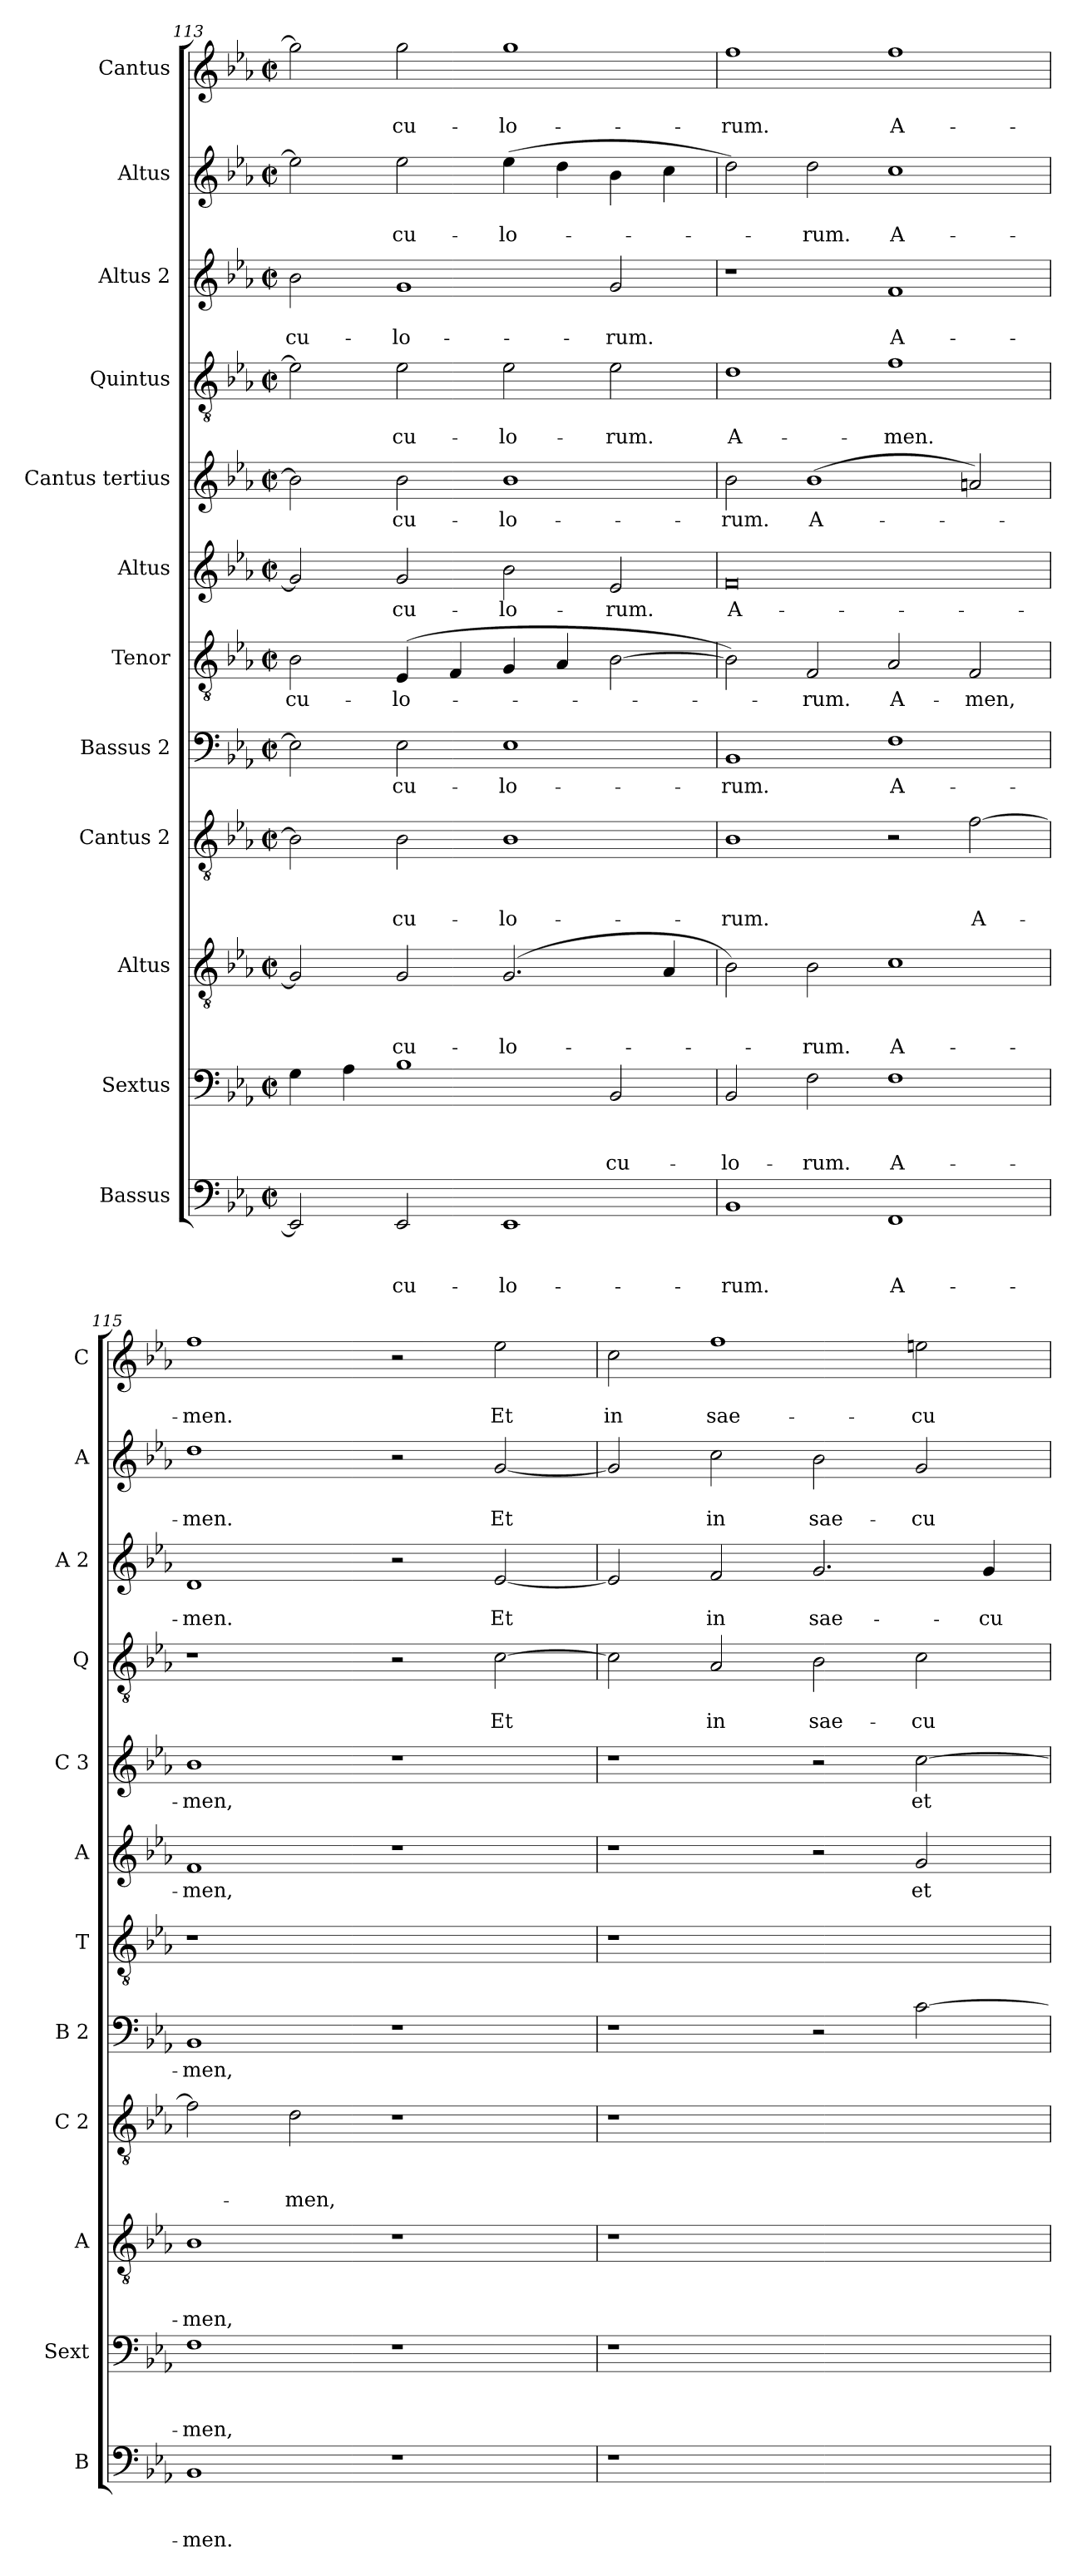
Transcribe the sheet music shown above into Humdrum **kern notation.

**kern	**text	**text	**text	**kern	**text	**text	**text	**kern	**text	**text	**text	**kern	**text	**text	**text	**kern	**text	**kern	**text	**kern	**text	**kern	**text	**kern	**text	**text	**kern	**text	**text	**kern	**text	**text	**kern	**text	**text
*part12	*part12	*part12	*part12	*part11	*part11	*part11	*part11	*part10	*part10	*part10	*part10	*part9	*part9	*part9	*part9	*part8	*part8	*part7	*part7	*part6	*part6	*part5	*part5	*part4	*part4	*part4	*part3	*part3	*part3	*part2	*part2	*part2	*part1	*part1	*part1
*staff12	*staff12	*staff12	*staff12	*staff11	*staff11	*staff11	*staff11	*staff10	*staff10	*staff10	*staff10	*staff9	*staff9	*staff9	*staff9	*staff8	*staff8	*staff7	*staff7	*staff6	*staff6	*staff5	*staff5	*staff4	*staff4	*staff4	*staff3	*staff3	*staff3	*staff2	*staff2	*staff2	*staff1	*staff1	*staff1
*I"Bassus	*	*	*	*I"Sextus	*	*	*	*I"Altus	*	*	*	*I"Cantus 2	*	*	*	*I"Bassus 2	*	*I"Tenor	*	*I"Altus	*	*I"Cantus  tertius	*	*I"Quintus	*	*	*I"Altus 2	*	*	*I"Altus	*	*	*I"Cantus	*	*
*I'B	*	*	*	*I'Sext	*	*	*	*I'A	*	*	*	*I'C 2	*	*	*	*I'B 2	*	*I'T	*	*I'A	*	*I'C 3	*	*I'Q	*	*	*I'A 2	*	*	*I'A	*	*	*I'C	*	*
*clefF4	*	*	*	*clefF4	*	*	*	*clefGv2	*	*	*	*clefGv2	*	*	*	*clefF4	*	*clefGv2	*	*clefG2	*	*clefG2	*	*clefGv2	*	*	*clefG2	*	*	*clefG2	*	*	*clefG2	*	*
*k[b-e-a-]	*	*	*	*k[b-e-a-]	*	*	*	*k[b-e-a-]	*	*	*	*k[b-e-a-]	*	*	*	*k[b-e-a-]	*	*k[b-e-a-]	*	*k[b-e-a-]	*	*k[b-e-a-]	*	*k[b-e-a-]	*	*	*k[b-e-a-]	*	*	*k[b-e-a-]	*	*	*k[b-e-a-]	*	*
*E-:	*	*	*	*E-:	*	*	*	*E-:	*	*	*	*E-:	*	*	*	*E-:	*	*E-:	*	*E-:	*	*E-:	*	*E-:	*	*	*E-:	*	*	*E-:	*	*	*E-:	*	*
*M2/2	*	*	*	*M2/2	*	*	*	*M2/2	*	*	*	*M2/2	*	*	*	*M2/2	*	*M2/2	*	*M2/2	*	*M2/2	*	*M2/2	*	*	*M2/2	*	*	*M2/2	*	*	*M2/2	*	*
*met(c|)	*	*	*	*met(c|)	*	*	*	*met(c|)	*	*	*	*met(c|)	*	*	*	*met(c|)	*	*met(c|)	*	*met(c|)	*	*met(c|)	*	*met(c|)	*	*	*met(c|)	*	*	*met(c|)	*	*	*met(c|)	*	*
=113	=113	=113	=113	=113	=113	=113	=113	=113	=113	=113	=113	=113	=113	=113	=113	=113	=113	=113	=113	=113	=113	=113	=113	=113	=113	=113	=113	=113	=113	=113	=113	=113	=113	=113	=113
!	!	!	!	!	!	!	!	!	!	!	!	!	!	!	!	!	!	!	!LO:LY:b	!	!	!	!	!	!	!	!	!	!LO:LY:b	!	!	!	!	!	!
2EE-/]	.	.	.	4G\	.	.	.	2G/]	.	.	.	2B-\]	.	.	.	2E-\]	.	2B-\	-cu-	2g/]	.	2b-\]	.	2e-\]	.	.	2b-\	.	-cu-	2ee-\]	.	.	2gg\]	.	.
.	.	.	.	4A-\	.	.	.	.	.	.	.	.	.	.	.	.	.	.	.	.	.	.	.	.	.	.	.	.	.	.	.	.	.	.	.
!	!	!	!LO:LY:b	!	!	!	!	!	!	!	!LO:LY:b	!	!	!	!LO:LY:b	!	!LO:LY:b	!	!LO:LY:b	!	!LO:LY:b	!	!LO:LY:b	!	!	!LO:LY:b	!	!	!LO:LY:b	!	!	!LO:LY:b	!	!	!LO:LY:b
2EE-/	.	.	-cu-	1B-	.	.	.	2G/	.	.	-cu-	2B-\	.	.	-cu-	2E-\	-cu-	(>4E-/	-lo-	2g/	-cu-	2b-\	-cu-	2e-\	.	-cu-	1g	.	-lo-	2ee-\	.	-cu-	2gg\	.	-cu-
.	.	.	.	.	.	.	.	.	.	.	.	.	.	.	.	.	.	4F/	.	.	.	.	.	.	.	.	.	.	.	.	.	.	.	.	.
!	!	!	!LO:LY:b	!	!	!	!	!	!	!	!LO:LY:b	!	!	!	!LO:LY:b	!	!LO:LY:b	!	!	!	!LO:LY:b	!	!LO:LY:b	!	!	!LO:LY:b	!	!	!	!	!	!LO:LY:b	!	!	!LO:LY:b
1EE-	.	.	-lo-	.	.	.	.	(>2.G/	.	.	-lo-	1B-	.	.	-lo-	1E-	-lo-	4G/	.	2b-\	-lo-	1b-	-lo-	2e-\	.	-lo-	.	.	.	(>4ee-\	.	-lo-	1gg	.	-lo-
.	.	.	.	.	.	.	.	.	.	.	.	.	.	.	.	.	.	4A-/	.	.	.	.	.	.	.	.	.	.	.	4dd\	.	.	.	.	.
!	!	!	!	!	!	!	!LO:LY:b	!	!	!	!	!	!	!	!	!	!	!	!	!	!LO:LY:b	!	!	!	!	!LO:LY:b	!	!	!LO:LY:b	!	!	!	!	!	!
.	.	.	.	2BB-/	.	.	-cu-	.	.	.	.	.	.	.	.	.	.	[2B-\	.	2e-/	-rum.	.	.	2e-\	.	-rum.	2g/	.	-rum.	4b-\	.	.	.	.	.
.	.	.	.	.	.	.	.	4A-/	.	.	.	.	.	.	.	.	.	.	.	.	.	.	.	.	.	.	.	.	.	4cc\	.	.	.	.	.
!!LO:PB:g=z
=114	=114	=114	=114	=114	=114	=114	=114	=114	=114	=114	=114	=114	=114	=114	=114	=114	=114	=114	=114	=114	=114	=114	=114	=114	=114	=114	=114	=114	=114	=114	=114	=114	=114	=114	=114
!	!	!	!LO:LY:b	!	!	!	!LO:LY:b	!	!	!	!	!	!	!	!LO:LY:b	!	!LO:LY:b	!	!	!	!LO:LY:b	!	!LO:LY:b	!	!	!LO:LY:b	!	!	!	!	!	!	!	!	!LO:LY:b
1BB-	.	.	-rum.	2BB-/	.	.	-lo-	2B-\)	.	.	.	1B-	.	.	-rum.	1BB-	-rum.	2B-\])	.	0f	A-	2b-\	-rum.	1d	.	A-	1r	.	.	2dd\)	.	.	1ff	.	-rum.
!	!	!	!	!	!	!	!LO:LY:b	!	!	!	!LO:LY:b	!	!	!	!	!	!	!	!LO:LY:b	!	!	!	!LO:LY:b	!	!	!	!	!	!	!	!	!LO:LY:b	!	!	!
.	.	.	.	2F\	.	.	-rum.	2B-\	.	.	-rum.	.	.	.	.	.	.	2F/	-rum.	.	.	(>1b-	A-	.	.	.	.	.	.	2dd\	.	-rum.	.	.	.
!	!	!	!LO:LY:b	!	!	!	!LO:LY:b	!	!	!	!LO:LY:b	!	!	!	!	!	!LO:LY:b	!	!LO:LY:b	!	!	!	!	!	!	!LO:LY:b	!	!	!LO:LY:b	!	!	!LO:LY:b	!	!	!LO:LY:b
1FF	.	.	A-	1F	.	.	A-	1c	.	.	A-	2r	.	.	.	1F	A-	2A-/	A-	.	.	.	.	1f	.	-men.	1f	.	A-	1cc	.	A-	1ff	.	A-
!	!	!	!	!	!	!	!	!	!	!	!	!	!	!	!LO:LY:b	!	!	!	!LO:LY:b	!	!	!	!	!	!	!	!	!	!	!	!	!	!	!	!
.	.	.	.	.	.	.	.	.	.	.	.	[2f\	.	.	A-	.	.	2F/	-men,	.	.	2an/)	.	.	.	.	.	.	.	.	.	.	.	.	.
=115	=115	=115	=115	=115	=115	=115	=115	=115	=115	=115	=115	=115	=115	=115	=115	=115	=115	=115	=115	=115	=115	=115	=115	=115	=115	=115	=115	=115	=115	=115	=115	=115	=115	=115	=115
!	!	!	!LO:LY:b	!	!	!	!LO:LY:b	!	!	!	!LO:LY:b	!	!	!	!	!	!LO:LY:b	!	!	!	!LO:LY:b	!	!LO:LY:b	!	!	!	!	!	!LO:LY:b	!	!	!LO:LY:b	!	!	!LO:LY:b
1BB-	.	.	-men.	1F	.	.	-men,	1B-	.	.	-men,	2f\]	.	.	.	1BB-	-men,	1r	.	1f	-men,	1b-	-men,	1r	.	.	1d	.	-men.	1dd	.	-men.	1ff	.	-men.
!	!	!	!	!	!	!	!	!	!	!	!	!	!	!	!LO:LY:b	!	!	!	!	!	!	!	!	!	!	!	!	!	!	!	!	!	!	!	!
.	.	.	.	.	.	.	.	.	.	.	.	2d\	.	.	-men,	.	.	.	.	.	.	.	.	.	.	.	.	.	.	.	.	.	.	.	.
1r	.	.	.	1r	.	.	.	1r	.	.	.	1r	.	.	.	1r	.	1ryy	.	1r	.	1r	.	2r	.	.	2r	.	.	2r	.	.	2r	.	.
!	!	!	!	!	!	!	!	!	!	!	!	!	!	!	!	!	!	!	!	!	!	!	!	!	!	!LO:LY:b	!	!	!LO:LY:b	!	!	!LO:LY:b	!	!	!LO:LY:b
.	.	.	.	.	.	.	.	.	.	.	.	.	.	.	.	.	.	.	.	.	.	.	.	[2c\	.	Et	[2e-/	.	Et	[2g/	.	Et	2ee-\	.	Et
=116	=116	=116	=116	=116	=116	=116	=116	=116	=116	=116	=116	=116	=116	=116	=116	=116	=116	=116	=116	=116	=116	=116	=116	=116	=116	=116	=116	=116	=116	=116	=116	=116	=116	=116	=116
!	!	!	!	!	!	!	!	!	!	!	!	!	!	!	!	!	!	!	!	!	!	!	!	!	!	!	!	!	!	!	!	!	!	!	!LO:LY:b
1r	.	.	.	1r	.	.	.	1r	.	.	.	1r	.	.	.	1r	.	1r	.	1r	.	1r	.	2c\]	.	.	2e-/]	.	.	2g/]	.	.	2cc\	.	in
!	!	!	!	!	!	!	!	!	!	!	!	!	!	!	!	!	!	!	!	!	!	!	!	!	!	!LO:LY:b	!	!	!LO:LY:b	!	!	!LO:LY:b	!	!	!LO:LY:b
.	.	.	.	.	.	.	.	.	.	.	.	.	.	.	.	.	.	.	.	.	.	.	.	2A-/	.	in	2f/	.	in	2cc\	.	in	1ff	.	sae-
!	!	!	!	!	!	!	!	!	!	!	!	!	!	!	!	!	!	!	!	!	!	!	!	!	!	!LO:LY:b	!	!	!LO:LY:b	!	!	!LO:LY:b	!	!	!
1ryy	.	.	.	1ryy	.	.	.	1ryy	.	.	.	1ryy	.	.	.	2r	.	1ryy	.	2r	.	2r	.	2B-\	.	sae-	2.g/	.	sae-	2b-\	.	sae-	.	.	.
!	!	!	!	!	!	!	!	!	!	!	!	!	!	!	!	!	!	!	!	!	!LO:LY:b	!	!LO:LY:b	!	!	!LO:LY:b	!	!	!	!	!	!LO:LY:b	!	!	!LO:LY:b
.	.	.	.	.	.	.	.	.	.	.	.	.	.	.	.	[2c\	.	.	.	2g/	et	[2cc\	et	2c\	.	-cu-	.	.	.	2g/	.	-cu-	2een\	.	-cu-
!	!	!	!	!	!	!	!	!	!	!	!	!	!	!	!	!	!	!	!	!	!	!	!	!	!	!	!	!	!LO:LY:b	!	!	!	!	!	!
.	.	.	.	.	.	.	.	.	.	.	.	.	.	.	.	.	.	.	.	.	.	.	.	.	.	.	4g/	.	-cu-	.	.	.	.	.	.
=	=	=	=	=	=	=	=	=	=	=	=	=	=	=	=	=	=	=	=	=	=	=	=	=	=	=	=	=	=	=	=	=	=	=	=
*-	*-	*-	*-	*-	*-	*-	*-	*-	*-	*-	*-	*-	*-	*-	*-	*-	*-	*-	*-	*-	*-	*-	*-	*-	*-	*-	*-	*-	*-	*-	*-	*-	*-	*-	*-
